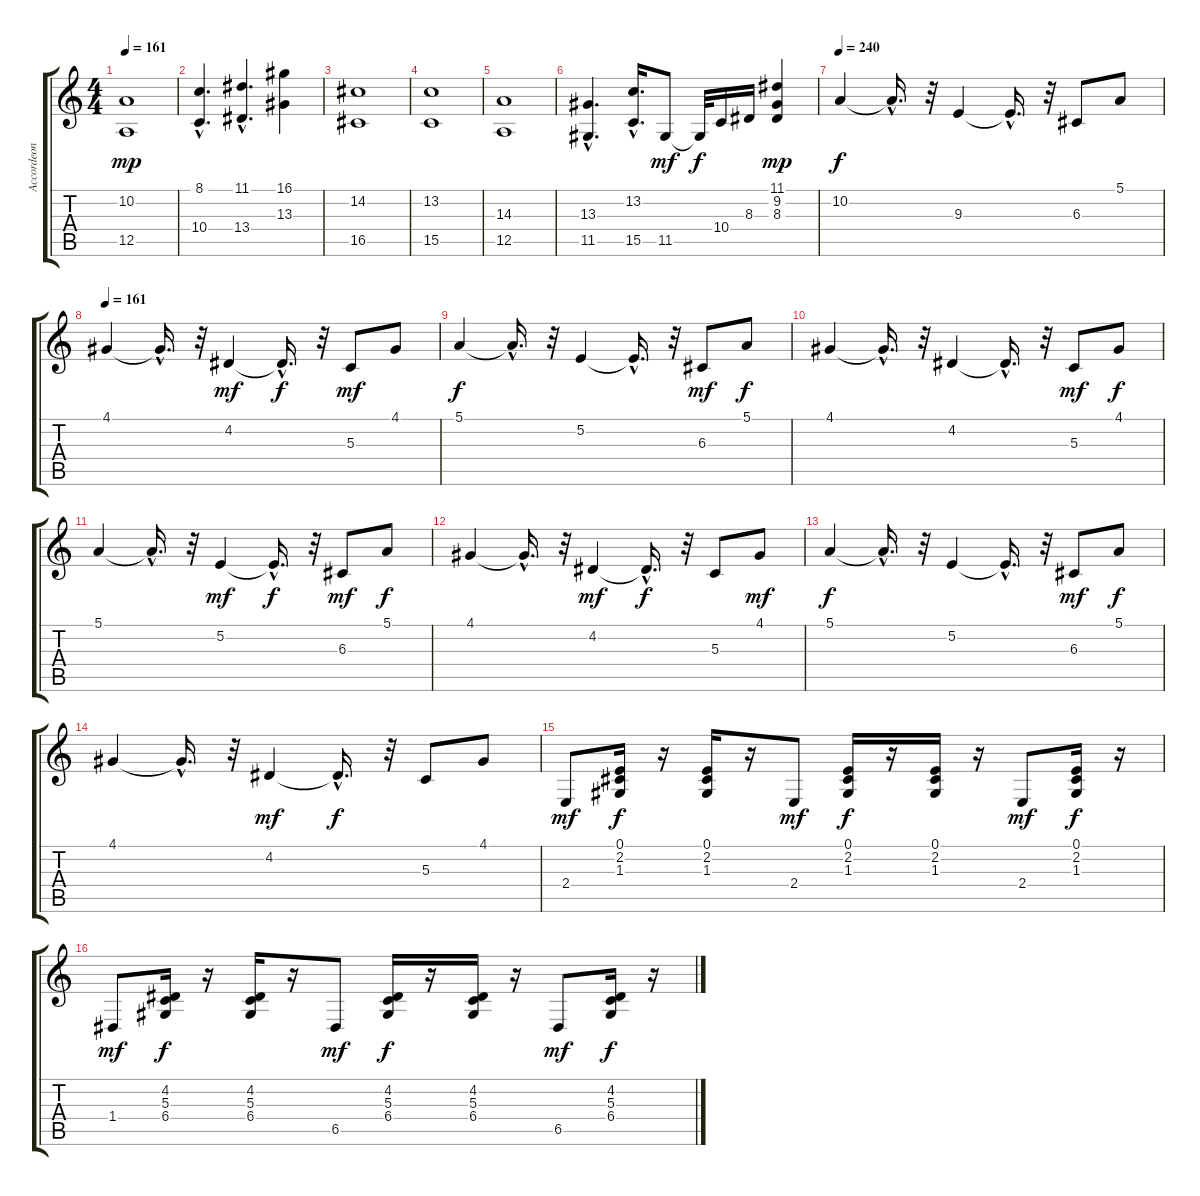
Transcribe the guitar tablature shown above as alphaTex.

\track ("Accordeon" "Accordeon") {instrument fx5brightness}
\staff {score tabs}
\tuning (E4 B3 G3 D3 A2 E2) {hide}
\ts (4 4)
\tempo 161
\clef g2
\ks c
(10.2 12.5).1{dy mp} |
(8.1{hac} 10.4{hac}).4{d} (11.1{hac} 13.4{hac}).4{d} (16.1 13.3).4 |
(14.2 16.5).1 |
(13.2 15.5).1 |
(14.3 12.5).1 |
(13.3{hac} 11.5{hac}).4{d} (13.2{hac} 15.5{hac}).16{d} 11.5.8{dy mf} 11.5{t}.32{dy f} 10.4.16 8.3.16 (11.1 9.2 8.3).4{dy mp} |
\tempo 240
10.2.4{dy f} 10.2{hac t}.16{d} r.32 9.3.4 9.3{hac t}.16{d} r.32 6.3.8 5.1.8 |
\tempo 161
4.1.4 4.1{hac t}.16{d} r.32 4.2.4{dy mf} 4.2{hac t}.16{d dy f} r.32 5.3.8{dy mf} 4.1.8 |
5.1.4{dy f} 5.1{hac t}.16{d} r.32 5.2.4 5.2{hac t}.16{d} r.32 6.3.8{dy mf} 5.1.8{dy f} |
4.1.4 4.1{hac t}.16{d} r.32 4.2.4 4.2{hac t}.16{d} r.32 5.3.8{dy mf} 4.1.8{dy f} |
5.1.4 5.1{hac t}.16{d} r.32 5.2.4{dy mf} 5.2{hac t}.16{d dy f} r.32 6.3.8{dy mf} 5.1.8{dy f} |
4.1.4 4.1{hac t}.16{d} r.32 4.2.4{dy mf} 4.2{hac t}.16{d dy f} r.32 5.3.8 4.1.8{dy mf} |
5.1.4{dy f} 5.1{hac t}.16{d} r.32 5.2.4 5.2{hac t}.16{d} r.32 6.3.8{dy mf} 5.1.8{dy f} |
4.1.4 4.1{hac t}.16{d} r.32 4.2.4{dy mf} 4.2{hac t}.16{d dy f} r.32 5.3.8 4.1.8 |
2.4.8{dy mf} (0.1 2.2 1.3).16{dy f} r.16 (0.1 2.2 1.3).16 r.16 2.4.8{dy mf} (0.1 2.2 1.3).16{dy f} r.16 (0.1 2.2 1.3).16 r.16 2.4.8{dy mf} (0.1 2.2 1.3).16{dy f} r.16 |
1.4.8{dy mf} (4.2 5.3 6.4).16{dy f} r.16 (4.2 5.3 6.4).16 r.16 6.5.8{dy mf} (4.2 5.3 6.4).16{dy f} r.16 (4.2 5.3 6.4).16 r.16 6.5.8{dy mf} (4.2 5.3 6.4).16{dy f} r.16
